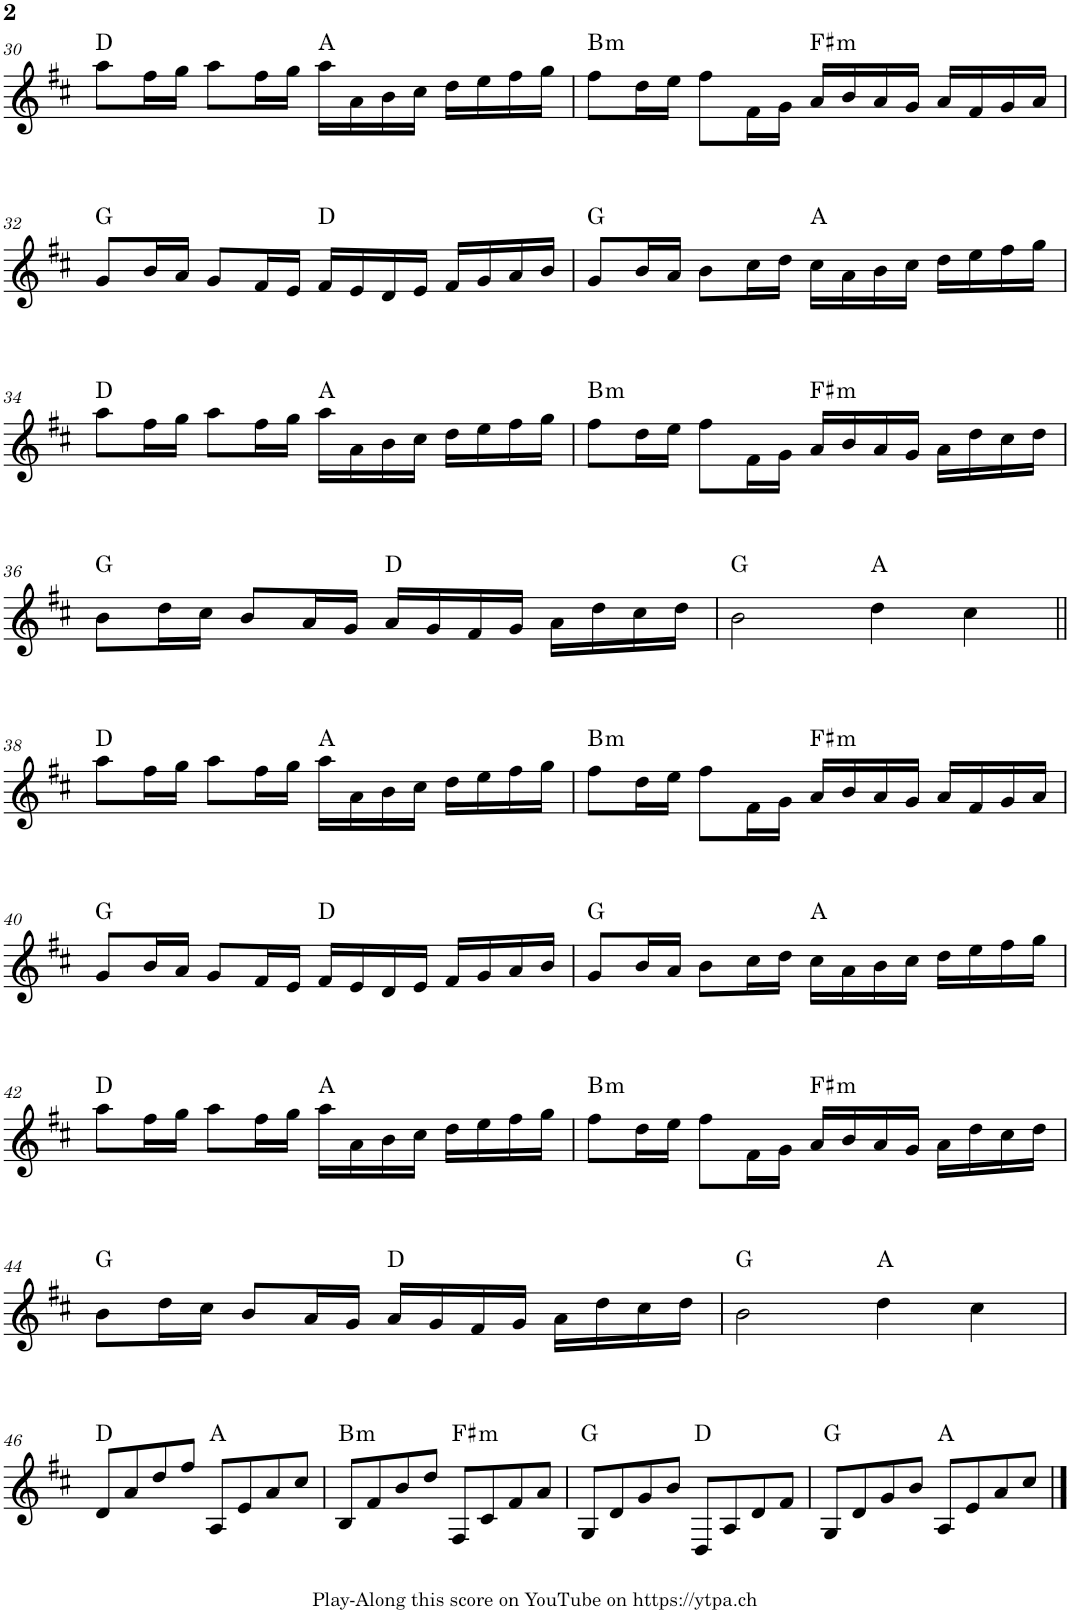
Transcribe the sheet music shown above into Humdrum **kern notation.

**kern	**harte
*part1	*part1
*staff1	*
*I"Piano	*
*I'Pno.	*
!!LO:PB:g=z
*clefG2	*
*k[f#c#]	*
*M4/4	*
=30	=30
8aa\L	D:maj
16ff#\L	.
16gg\JJ	.
8aa\L	.
16ff#\L	.
16gg\JJ	.
16aa\LL	A:maj
16a\	.
16b\	.
16cc#\JJ	.
16dd\LL	.
16ee\	.
16ff#\	.
16gg\JJ	.
=31	=31
!	!LO:H:kt=m
8ff#\L	B:min
16dd\L	.
16ee\JJ	.
8ff#\L	.
16f#\L	.
16g\JJ	.
!	!LO:H:kt=m
16a/LL	F#:min
16b/	.
16a/	.
16g/JJ	.
16a/LL	.
16f#/	.
16g/	.
16a/JJ	.
!!LO:LB:g=z
=32	=32
8g/L	G:maj
16b/L	.
16a/JJ	.
8g/L	.
16f#/L	.
16e/JJ	.
16f#/LL	D:maj
16e/	.
16d/	.
16e/JJ	.
16f#/LL	.
16g/	.
16a/	.
16b/JJ	.
=33	=33
8g/L	G:maj
16b/L	.
16a/JJ	.
8b\L	.
16cc#\L	.
16dd\JJ	.
16cc#\LL	A:maj
16a\	.
16b\	.
16cc#\JJ	.
16dd\LL	.
16ee\	.
16ff#\	.
16gg\JJ	.
!!LO:LB:g=z
=34	=34
8aa\L	D:maj
16ff#\L	.
16gg\JJ	.
8aa\L	.
16ff#\L	.
16gg\JJ	.
16aa\LL	A:maj
16a\	.
16b\	.
16cc#\JJ	.
16dd\LL	.
16ee\	.
16ff#\	.
16gg\JJ	.
=35	=35
!	!LO:H:kt=m
8ff#\L	B:min
16dd\L	.
16ee\JJ	.
8ff#\L	.
16f#\L	.
16g\JJ	.
!	!LO:H:kt=m
16a/LL	F#:min
16b/	.
16a/	.
16g/JJ	.
16a\LL	.
16dd\	.
16cc#\	.
16dd\JJ	.
!!LO:LB:g=z
=36	=36
8b\L	G:maj
16dd\L	.
16cc#\JJ	.
8b/L	.
16a/L	.
16g/JJ	.
16a/LL	D:maj
16g/	.
16f#/	.
16g/JJ	.
16a\LL	.
16dd\	.
16cc#\	.
16dd\JJ	.
=37	=37
2b\	G:maj
4dd\	A:maj
4cc#\	.
!!LO:LB:g=z
=38||	=38||
8aa\L	D:maj
16ff#\L	.
16gg\JJ	.
8aa\L	.
16ff#\L	.
16gg\JJ	.
16aa\LL	A:maj
16a\	.
16b\	.
16cc#\JJ	.
16dd\LL	.
16ee\	.
16ff#\	.
16gg\JJ	.
=39	=39
!	!LO:H:kt=m
8ff#\L	B:min
16dd\L	.
16ee\JJ	.
8ff#\L	.
16f#\L	.
16g\JJ	.
!	!LO:H:kt=m
16a/LL	F#:min
16b/	.
16a/	.
16g/JJ	.
16a/LL	.
16f#/	.
16g/	.
16a/JJ	.
!!LO:LB:g=z
=40	=40
8g/L	G:maj
16b/L	.
16a/JJ	.
8g/L	.
16f#/L	.
16e/JJ	.
16f#/LL	D:maj
16e/	.
16d/	.
16e/JJ	.
16f#/LL	.
16g/	.
16a/	.
16b/JJ	.
=41	=41
8g/L	G:maj
16b/L	.
16a/JJ	.
8b\L	.
16cc#\L	.
16dd\JJ	.
16cc#\LL	A:maj
16a\	.
16b\	.
16cc#\JJ	.
16dd\LL	.
16ee\	.
16ff#\	.
16gg\JJ	.
!!LO:LB:g=z
=42	=42
8aa\L	D:maj
16ff#\L	.
16gg\JJ	.
8aa\L	.
16ff#\L	.
16gg\JJ	.
16aa\LL	A:maj
16a\	.
16b\	.
16cc#\JJ	.
16dd\LL	.
16ee\	.
16ff#\	.
16gg\JJ	.
=43	=43
!	!LO:H:kt=m
8ff#\L	B:min
16dd\L	.
16ee\JJ	.
8ff#\L	.
16f#\L	.
16g\JJ	.
!	!LO:H:kt=m
16a/LL	F#:min
16b/	.
16a/	.
16g/JJ	.
16a\LL	.
16dd\	.
16cc#\	.
16dd\JJ	.
!!LO:LB:g=z
=44	=44
8b\L	G:maj
16dd\L	.
16cc#\JJ	.
8b/L	.
16a/L	.
16g/JJ	.
16a/LL	D:maj
16g/	.
16f#/	.
16g/JJ	.
16a\LL	.
16dd\	.
16cc#\	.
16dd\JJ	.
=45	=45
2b\	G:maj
4dd\	A:maj
4cc#\	.
!!LO:LB:g=z
=46	=46
8d/L	D:maj
8a/	.
8dd/	.
8ff#/J	.
8A/L	A:maj
8e/	.
8a/	.
8cc#/J	.
=47	=47
!	!LO:H:kt=m
8B/L	B:min
8f#/	.
8b/	.
8dd/J	.
!	!LO:H:kt=m
8F#/L	F#:min
8c#/	.
8f#/	.
8a/J	.
=48	=48
8G/L	G:maj
8d/	.
8g/	.
8b/J	.
8D/L	D:maj
8A/	.
8d/	.
8f#/J	.
=49	=49
8G/L	G:maj
8d/	.
8g/	.
8b/J	.
8A/L	A:maj
8e/	.
8a/	.
8cc#/J	.
==	==
*-	*-
